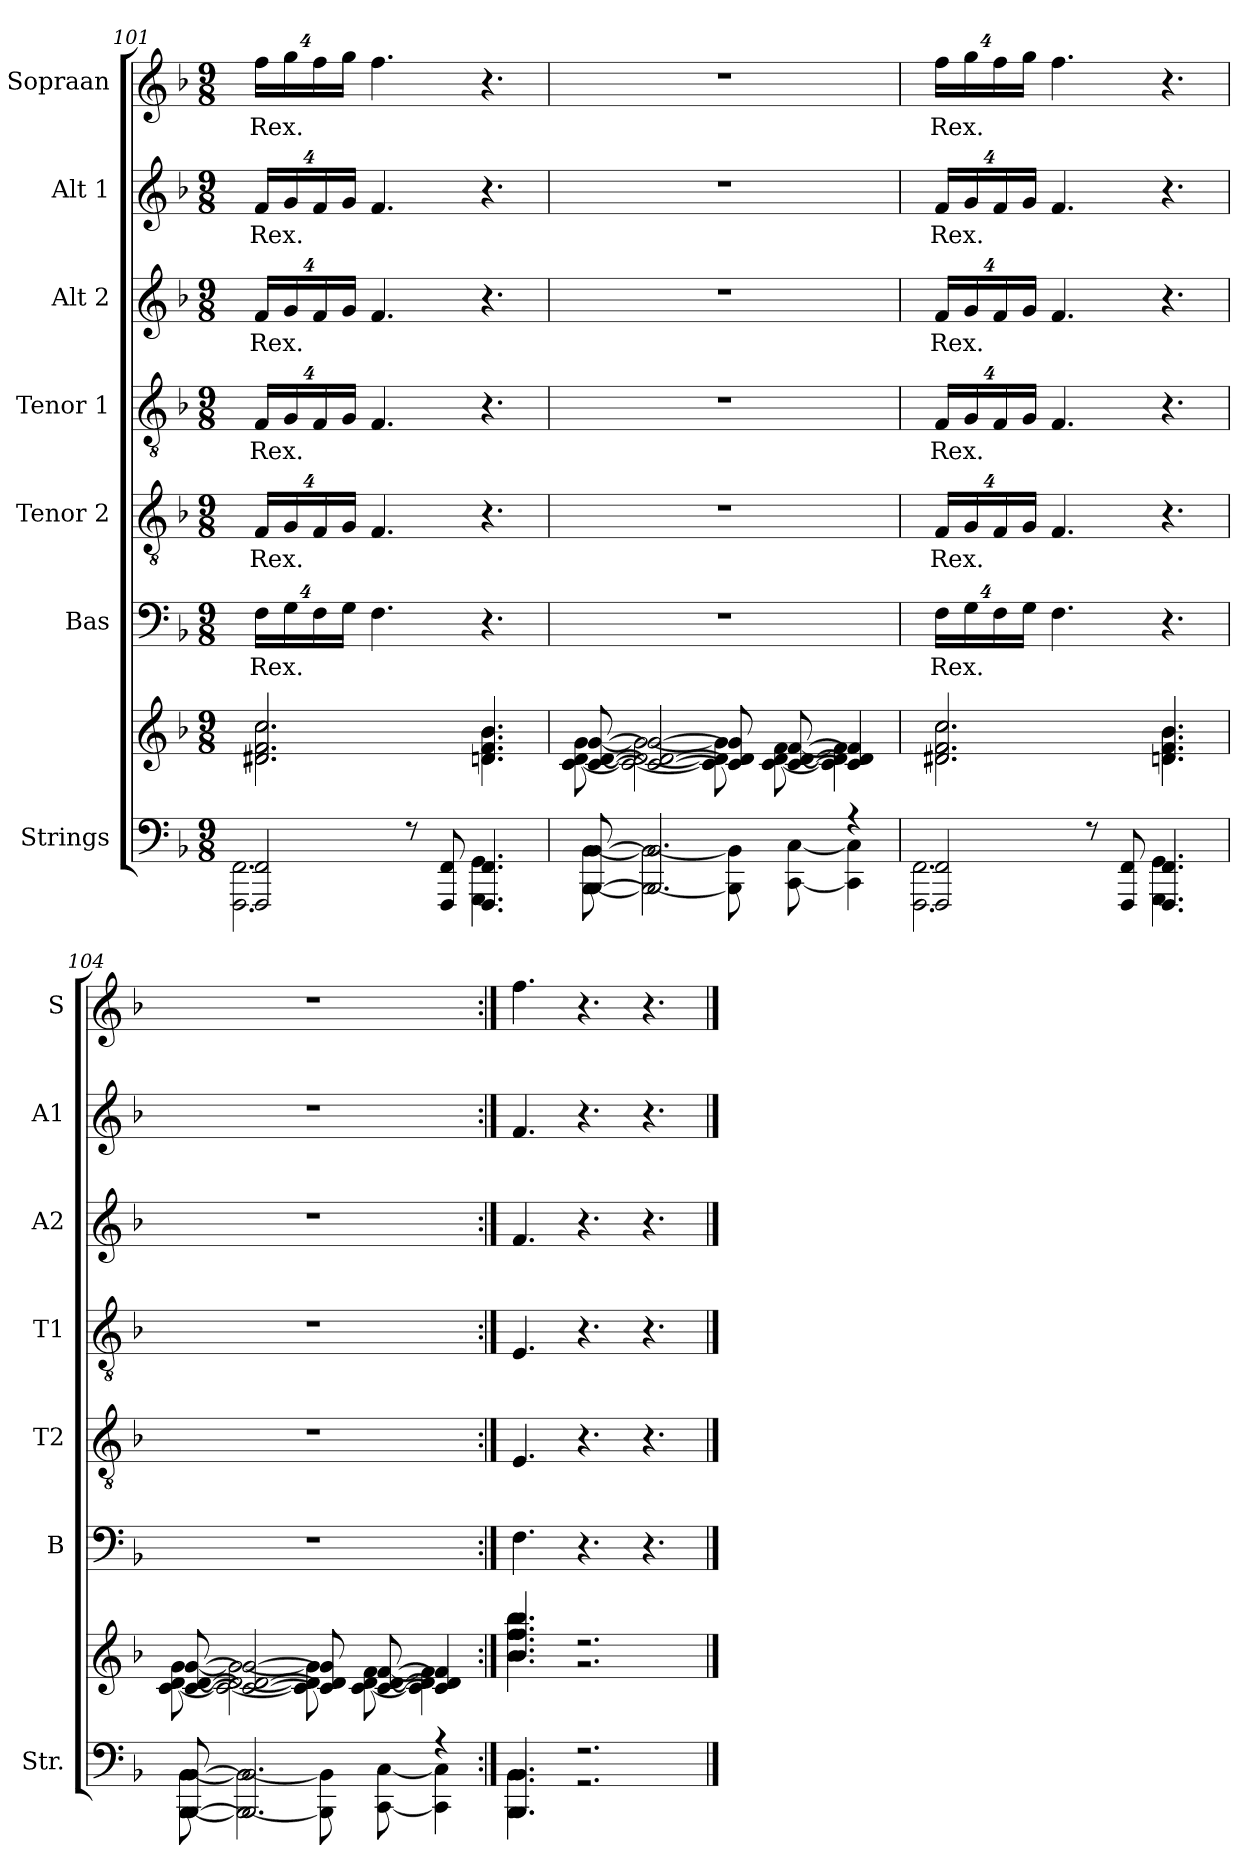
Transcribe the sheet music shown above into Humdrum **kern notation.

**kern	**kern	**kern	**text	**kern	**text	**kern	**text	**kern	**text	**kern	**text	**kern	**text
*part7	*part7	*part6	*part6	*part5	*part5	*part4	*part4	*part3	*part3	*part2	*part2	*part1	*part1
*staff8	*staff7	*staff6	*staff6	*staff5	*staff5	*staff4	*staff4	*staff3	*staff3	*staff2	*staff2	*staff1	*staff1
*I"Strings	*	*I"Bas	*	*I"Tenor 2	*	*I"Tenor 1	*	*I"Alt 2	*	*I"Alt 1	*	*I"Sopraan	*
*I'Str.	*	*I'B	*	*I'T2	*	*I'T1	*	*I'A2	*	*I'A1	*	*I'S	*
*clefF4	*clefG2	*clefF4	*	*clefGv2	*	*clefGv2	*	*clefG2	*	*clefG2	*	*clefG2	*
*k[b-]	*k[b-]	*k[b-]	*	*k[b-]	*	*k[b-]	*	*k[b-]	*	*k[b-]	*	*k[b-]	*
*F:	*F:	*F:	*	*F:	*	*F:	*	*F:	*	*F:	*	*F:	*
*M9/8	*M9/8	*M9/8	*	*M9/8	*	*M9/8	*	*M9/8	*	*M9/8	*	*M9/8	*
=101	=101	=101	=101	=101	=101	=101	=101	=101	=101	=101	=101	=101	=101
*^	*^	*	*	*	*	*	*	*	*	*	*	*	*
*	*	*	*	*Xbrackettup	*	*	*	*	*	*	*	*	*	*	*
!	!	!	!	!	!LO:LY:b	!	!	!	!	!	!	!	!	!	!
*	*	*	*	*	*	*Xbrackettup	*	*	*	*	*	*	*	*	*
!	!	!	!	!	!	!	!LO:LY:b	!	!	!	!	!	!	!	!
*	*	*	*	*	*	*	*	*Xbrackettup	*	*	*	*	*	*	*
!	!	!	!	!	!	!	!	!	!LO:LY:b	!	!	!	!	!	!
*	*	*	*	*	*	*	*	*	*	*Xbrackettup	*	*	*	*	*
!	!	!	!	!	!	!	!	!	!	!	!LO:LY:b	!	!	!	!
*	*	*	*	*	*	*	*	*	*	*	*	*Xbrackettup	*	*	*
!	!	!	!	!	!	!	!	!	!	!	!	!	!LO:LY:b	!	!
*	*	*	*	*	*	*	*	*	*	*	*	*	*	*Xbrackettup	*
!	!	!	!	!	!	!	!	!	!	!	!	!	!	!	!LO:LY:b
2FFF/ 2FF/	2.FFF\ 2.FF\	2.d#X/ 2.f/ 2.cc/	2.d#\ 2.f\ 2.cc\	32%3F\L	Rex.	32%3F/L	Rex.	32%3F/L	Rex.	32%3f/L	Rex.	32%3f/L	Rex.	32%3ff\L	Rex.
.	.	.	.	32%3G\	.	32%3G/	.	32%3G/	.	32%3g/	.	32%3g/	.	32%3gg\	.
.	.	.	.	32%3F\	.	32%3F/	.	32%3F/	.	32%3f/	.	32%3f/	.	32%3ff\	.
.	.	.	.	32%3G\J	.	32%3G/J	.	32%3G/J	.	32%3g/J	.	32%3g/J	.	32%3gg\J	.
.	.	.	.	4.F\	.	4.F/	.	4.F/	.	4.f/	.	4.f/	.	4.ff\	.
8r	.	.	.	.	.	.	.	.	.	.	.	.	.	.	.
8FFF/ 8FF/	.	.	.	.	.	.	.	.	.	.	.	.	.	.	.
4.FFF/ 4.FF/	4.GGG\ 4.GG\	4.dn/ 4.f/ 4.b-/	4.d\ 4.f\ 4.b-\	4.r	.	4.r	.	4.r	.	4.r	.	4.r	.	4.r	.
=102	=102	=102	=102	=102	=102	=102	=102	=102	=102	=102	=102	=102	=102	=102	=102
[8BBB-/ [8BB-/	[8BBB-\ [8BB-\	[8c/ [8d/ [8g/	[8c\ [8d\ [8g\	8%9r	.	8%9r	.	8%9r	.	8%9r	.	8%9r	.	8%9r	.
2.BBB-/] 2.BB-/]	2BBB-\_ 2BB-\_	2c/_ 2d/_ 2g/_	2c\_ 2d\_ 2g\_	.	.	.	.	.	.	.	.	.	.	.	.
.	8BBB-\] 8BB-\]	8c/] 8d/] 8g/]	8c\] 8d\] 8g\]	.	.	.	.	.	.	.	.	.	.	.	.
.	[8CC\ [8C\	[8c/ [8d/ [8f/	[8c\ [8d\ [8f\	.	.	.	.	.	.	.	.	.	.	.	.
4r	4CC\] 4C\]	4c/] 4d/] 4f/]	4c\] 4d\] 4f\]	.	.	.	.	.	.	.	.	.	.	.	.
=103	=103	=103	=103	=103	=103	=103	=103	=103	=103	=103	=103	=103	=103	=103	=103
!	!	!	!	!	!LO:LY:b	!	!LO:LY:b	!	!LO:LY:b	!	!LO:LY:b	!	!LO:LY:b	!	!LO:LY:b
2FFF/ 2FF/	2.FFF\ 2.FF\	2.d#X/ 2.f/ 2.cc/	2.d#\ 2.f\ 2.cc\	32%3F\L	Rex.	32%3F/L	Rex.	32%3F/L	Rex.	32%3f/L	Rex.	32%3f/L	Rex.	32%3ff\L	Rex.
.	.	.	.	32%3G\	.	32%3G/	.	32%3G/	.	32%3g/	.	32%3g/	.	32%3gg\	.
.	.	.	.	32%3F\	.	32%3F/	.	32%3F/	.	32%3f/	.	32%3f/	.	32%3ff\	.
.	.	.	.	32%3G\J	.	32%3G/J	.	32%3G/J	.	32%3g/J	.	32%3g/J	.	32%3gg\J	.
.	.	.	.	4.F\	.	4.F/	.	4.F/	.	4.f/	.	4.f/	.	4.ff\	.
8r	.	.	.	.	.	.	.	.	.	.	.	.	.	.	.
8FFF/ 8FF/	.	.	.	.	.	.	.	.	.	.	.	.	.	.	.
4.FFF/ 4.FF/	4.GGG\ 4.GG\	4.dn/ 4.f/ 4.b-/	4.d\ 4.f\ 4.b-\	4.r	.	4.r	.	4.r	.	4.r	.	4.r	.	4.r	.
=104	=104	=104	=104	=104	=104	=104	=104	=104	=104	=104	=104	=104	=104	=104	=104
[8BBB-/ [8BB-/	[8BBB-\ [8BB-\	[8c/ [8d/ [8g/	[8c\ [8d\ [8g\	8%9r	.	8%9r	.	8%9r	.	8%9r	.	8%9r	.	8%9r	.
2.BBB-/] 2.BB-/]	2BBB-\_ 2BB-\_	2c/_ 2d/_ 2g/_	2c\_ 2d\_ 2g\_	.	.	.	.	.	.	.	.	.	.	.	.
.	8BBB-\] 8BB-\]	8c/] 8d/] 8g/]	8c\] 8d\] 8g\]	.	.	.	.	.	.	.	.	.	.	.	.
.	[8CC\ [8C\	[8c/ [8d/ [8f/	[8c\ [8d\ [8f\	.	.	.	.	.	.	.	.	.	.	.	.
4r	4CC\] 4C\]	4c/] 4d/] 4f/]	4c\] 4d\] 4f\]	.	.	.	.	.	.	.	.	.	.	.	.
=105:|!	=105:|!	=105:|!	=105:|!	=105:|!	=105:|!	=105:|!	=105:|!	=105:|!	=105:|!	=105:|!	=105:|!	=105:|!	=105:|!	=105:|!	=105:|!
4.BBB-/ 4.BB-/	4.BBB-\ 4.BB-\	4.b-/ 4.ff/ 4.bb-/	4.b-\ 4.ff\ 4.bb-\	4.F\	.	4.E/	.	4.E/	.	4.f/	.	4.f/	.	4.ff\	.
2.r	2.r	2.r	2.r	4.r	.	4.r	.	4.r	.	4.r	.	4.r	.	4.r	.
.	.	.	.	4.r	.	4.r	.	4.r	.	4.r	.	4.r	.	4.r	.
*v	*v	*	*	*	*	*	*	*	*	*	*	*	*	*	*
*	*v	*v	*	*	*	*	*	*	*	*	*	*	*	*
==	==	==	==	==	==	==	==	==	==	==	==	==	==
*-	*-	*-	*-	*-	*-	*-	*-	*-	*-	*-	*-	*-	*-
